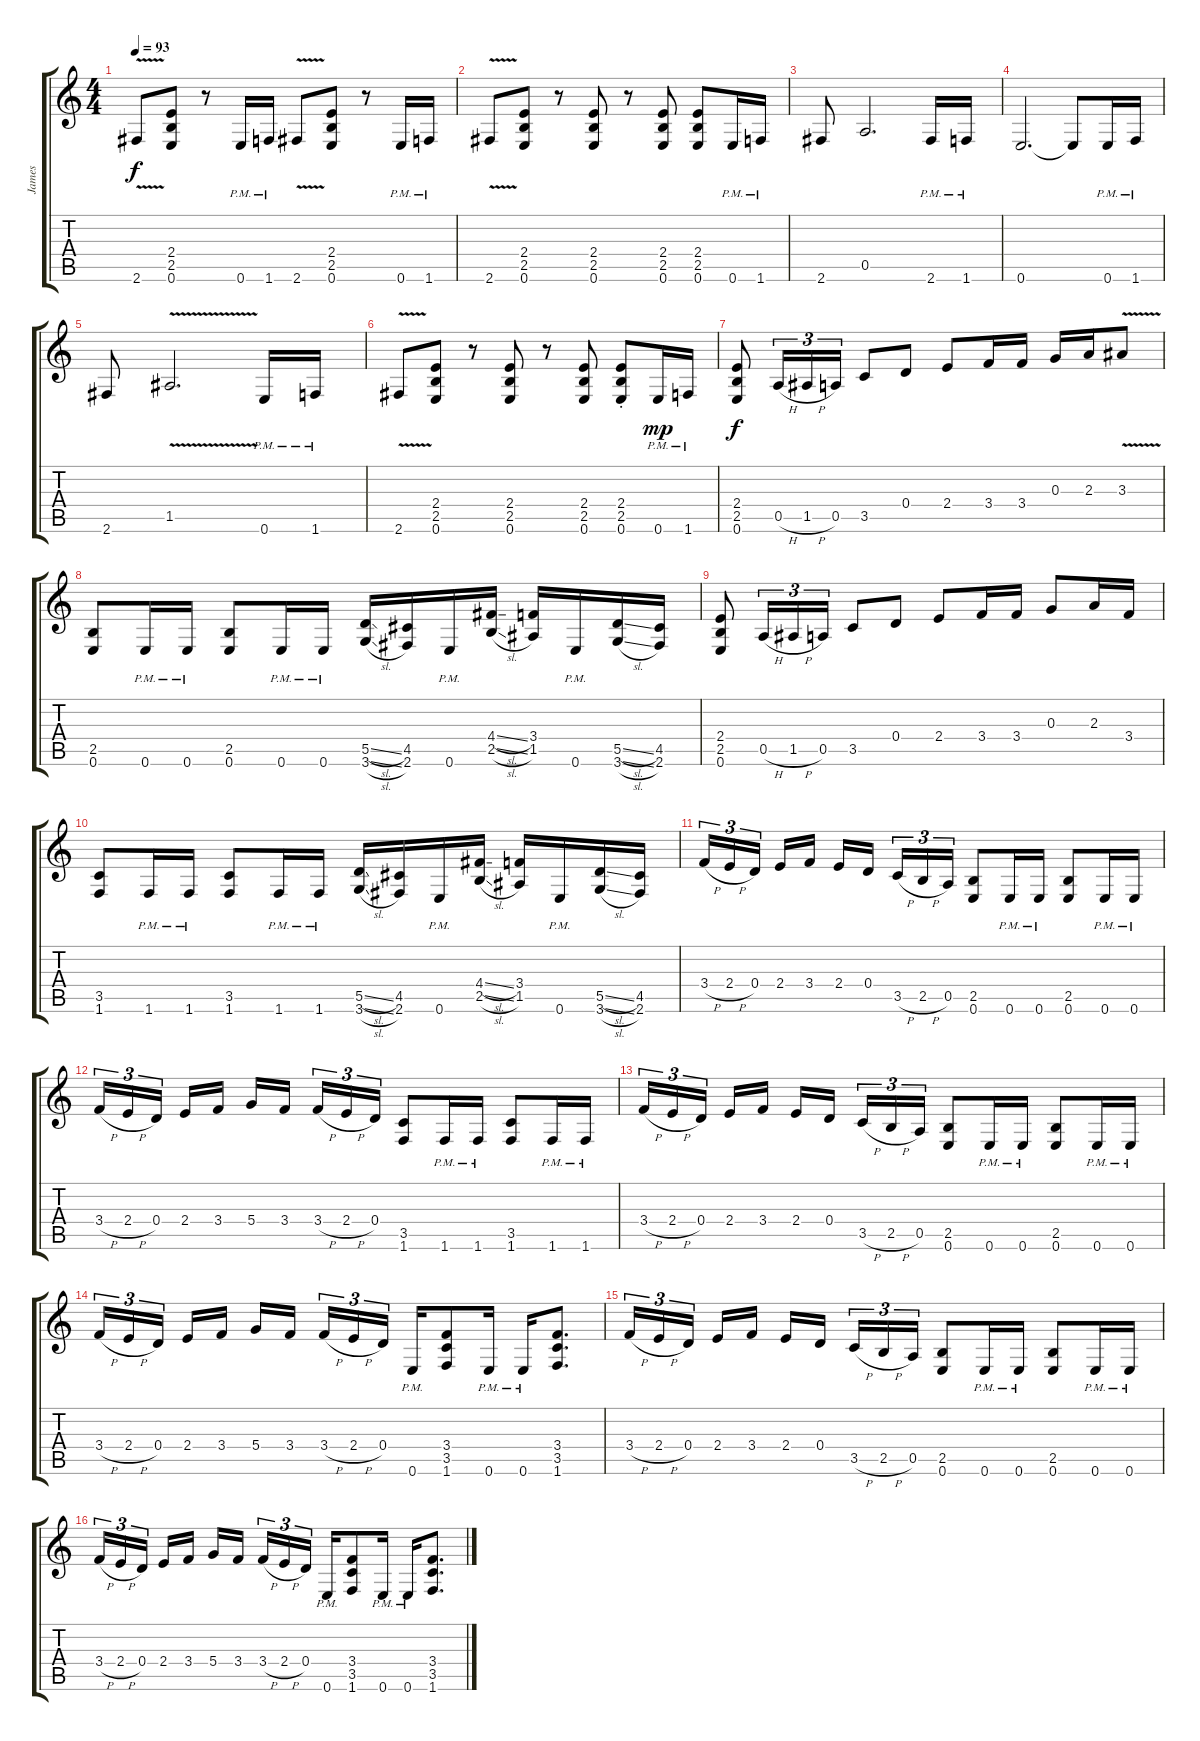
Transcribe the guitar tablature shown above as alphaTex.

\track ("James" "James") {instrument overdrivenguitar}
\staff {score tabs}
\tuning (E4 B3 G3 D3 A2 E2) {hide}
\ts (4 4)
\tempo 93
\clef g2
\ks c
2.6{v}.8{dy f} (2.4 2.5 0.6).8 r.8 0.6{pm}.16 1.6{pm}.16 2.6{v}.8 (2.4 2.5 0.6).8 r.8 0.6{pm}.16 1.6{pm}.16 |
2.6{v}.8 (2.4 2.5 0.6).8 r.8 (2.4 2.5 0.6).8 r.8 (2.4 2.5 0.6).8 (2.4 2.5 0.6).8 0.6{pm}.16 1.6{pm}.16 |
2.6.8 0.5.2{d} 2.6{pm}.16 1.6{pm}.16 |
0.6.2{d} 0.6{t}.8 0.6{pm}.16 1.6{pm}.16 |
2.6.8 1.5{v}.2{d} 0.6{pm}.16 1.6{pm}.16 |
2.6{v}.8 (2.4 2.5 0.6).8 r.8 (2.4 2.5 0.6).8 r.8 (2.4 2.5 0.6).8 (2.4{st} 2.5{st} 0.6{st}).8 0.6{pm}.16{dy mp} 1.6{pm}.16 |
(2.4 2.5 0.6).8{dy f} 0.5{h}.16{tu (3 2)} 1.5{h}.16{tu (3 2)} 0.5.16{tu (3 2)} 3.5.8 0.4.8 2.4.8 3.4.16 3.4.16 0.3.16 2.3.16 3.3{v}.8 |
(2.5 0.6).8 0.6{pm}.16 0.6{pm}.16 (2.5 0.6).8 0.6{pm}.16 0.6{pm}.16 (5.5{sl} 3.6{sl}).16 (4.5 2.6).16 0.6{pm}.16 (4.4{sl} 2.5{sl}).16 (3.4 1.5).16 0.6{pm}.16 (5.5{sl} 3.6{sl}).16 (4.5 2.6).16 |
(2.4 2.5 0.6).8 0.5{h}.16{tu (3 2)} 1.5{h}.16{tu (3 2)} 0.5.16{tu (3 2)} 3.5.8 0.4.8 2.4.8 3.4.16 3.4.16 0.3.8 2.3.16 3.4.16 |
(3.5 1.6).8 1.6{pm}.16 1.6{pm}.16 (3.5 1.6).8 1.6{pm}.16 1.6{pm}.16 (5.5{sl} 3.6{sl}).16 (4.5 2.6).16 0.6{pm}.16 (4.4{sl} 2.5{sl}).16 (3.4 1.5).16 0.6{pm}.16 (5.5{sl} 3.6{sl}).16 (4.5 2.6).16 |
3.4{h}.16{tu (3 2)} 2.4{h}.16{tu (3 2)} 0.4.16{tu (3 2) beam splitsecondary} 2.4.16 3.4.16 2.4.16 0.4.16{beam splitsecondary} 3.5{h}.16{tu (3 2)} 2.5{h}.16{tu (3 2)} 0.5.16{tu (3 2)} (2.5 0.6).8 0.6{pm}.16 0.6{pm}.16 (2.5 0.6).8 0.6{pm}.16 0.6{pm}.16 |
3.4{h}.16{tu (3 2)} 2.4{h}.16{tu (3 2)} 0.4.16{tu (3 2) beam splitsecondary} 2.4.16 3.4.16 5.4.16 3.4.16{beam splitsecondary} 3.4{h}.16{tu (3 2)} 2.4{h}.16{tu (3 2)} 0.4.16{tu (3 2)} (3.5 1.6).8 1.6{pm}.16 1.6{pm}.16 (3.5 1.6).8 1.6{pm}.16 1.6{pm}.16 |
3.4{h}.16{tu (3 2)} 2.4{h}.16{tu (3 2)} 0.4.16{tu (3 2) beam splitsecondary} 2.4.16 3.4.16 2.4.16 0.4.16{beam splitsecondary} 3.5{h}.16{tu (3 2)} 2.5{h}.16{tu (3 2)} 0.5.16{tu (3 2)} (2.5 0.6).8 0.6{pm}.16 0.6{pm}.16 (2.5 0.6).8 0.6{pm}.16 0.6{pm}.16 |
3.4{h}.16{tu (3 2)} 2.4{h}.16{tu (3 2)} 0.4.16{tu (3 2) beam splitsecondary} 2.4.16 3.4.16 5.4.16 3.4.16{beam splitsecondary} 3.4{h}.16{tu (3 2)} 2.4{h}.16{tu (3 2)} 0.4.16{tu (3 2)} 0.6{pm}.16 (3.4 3.5 1.6).8 0.6{pm}.16 0.6{pm}.16 (3.4 3.5 1.6).8{d} |
3.4{h}.16{tu (3 2)} 2.4{h}.16{tu (3 2)} 0.4.16{tu (3 2) beam splitsecondary} 2.4.16 3.4.16 2.4.16 0.4.16{beam splitsecondary} 3.5{h}.16{tu (3 2)} 2.5{h}.16{tu (3 2)} 0.5.16{tu (3 2)} (2.5 0.6).8 0.6{pm}.16 0.6{pm}.16 (2.5 0.6).8 0.6{pm}.16 0.6{pm}.16 |
3.4{h}.16{tu (3 2)} 2.4{h}.16{tu (3 2)} 0.4.16{tu (3 2) beam splitsecondary} 2.4.16 3.4.16 5.4.16 3.4.16{beam splitsecondary} 3.4{h}.16{tu (3 2)} 2.4{h}.16{tu (3 2)} 0.4.16{tu (3 2)} 0.6{pm}.16 (3.4 3.5 1.6).8 0.6{pm}.16 0.6{pm}.16 (3.4 3.5 1.6).8{d}
